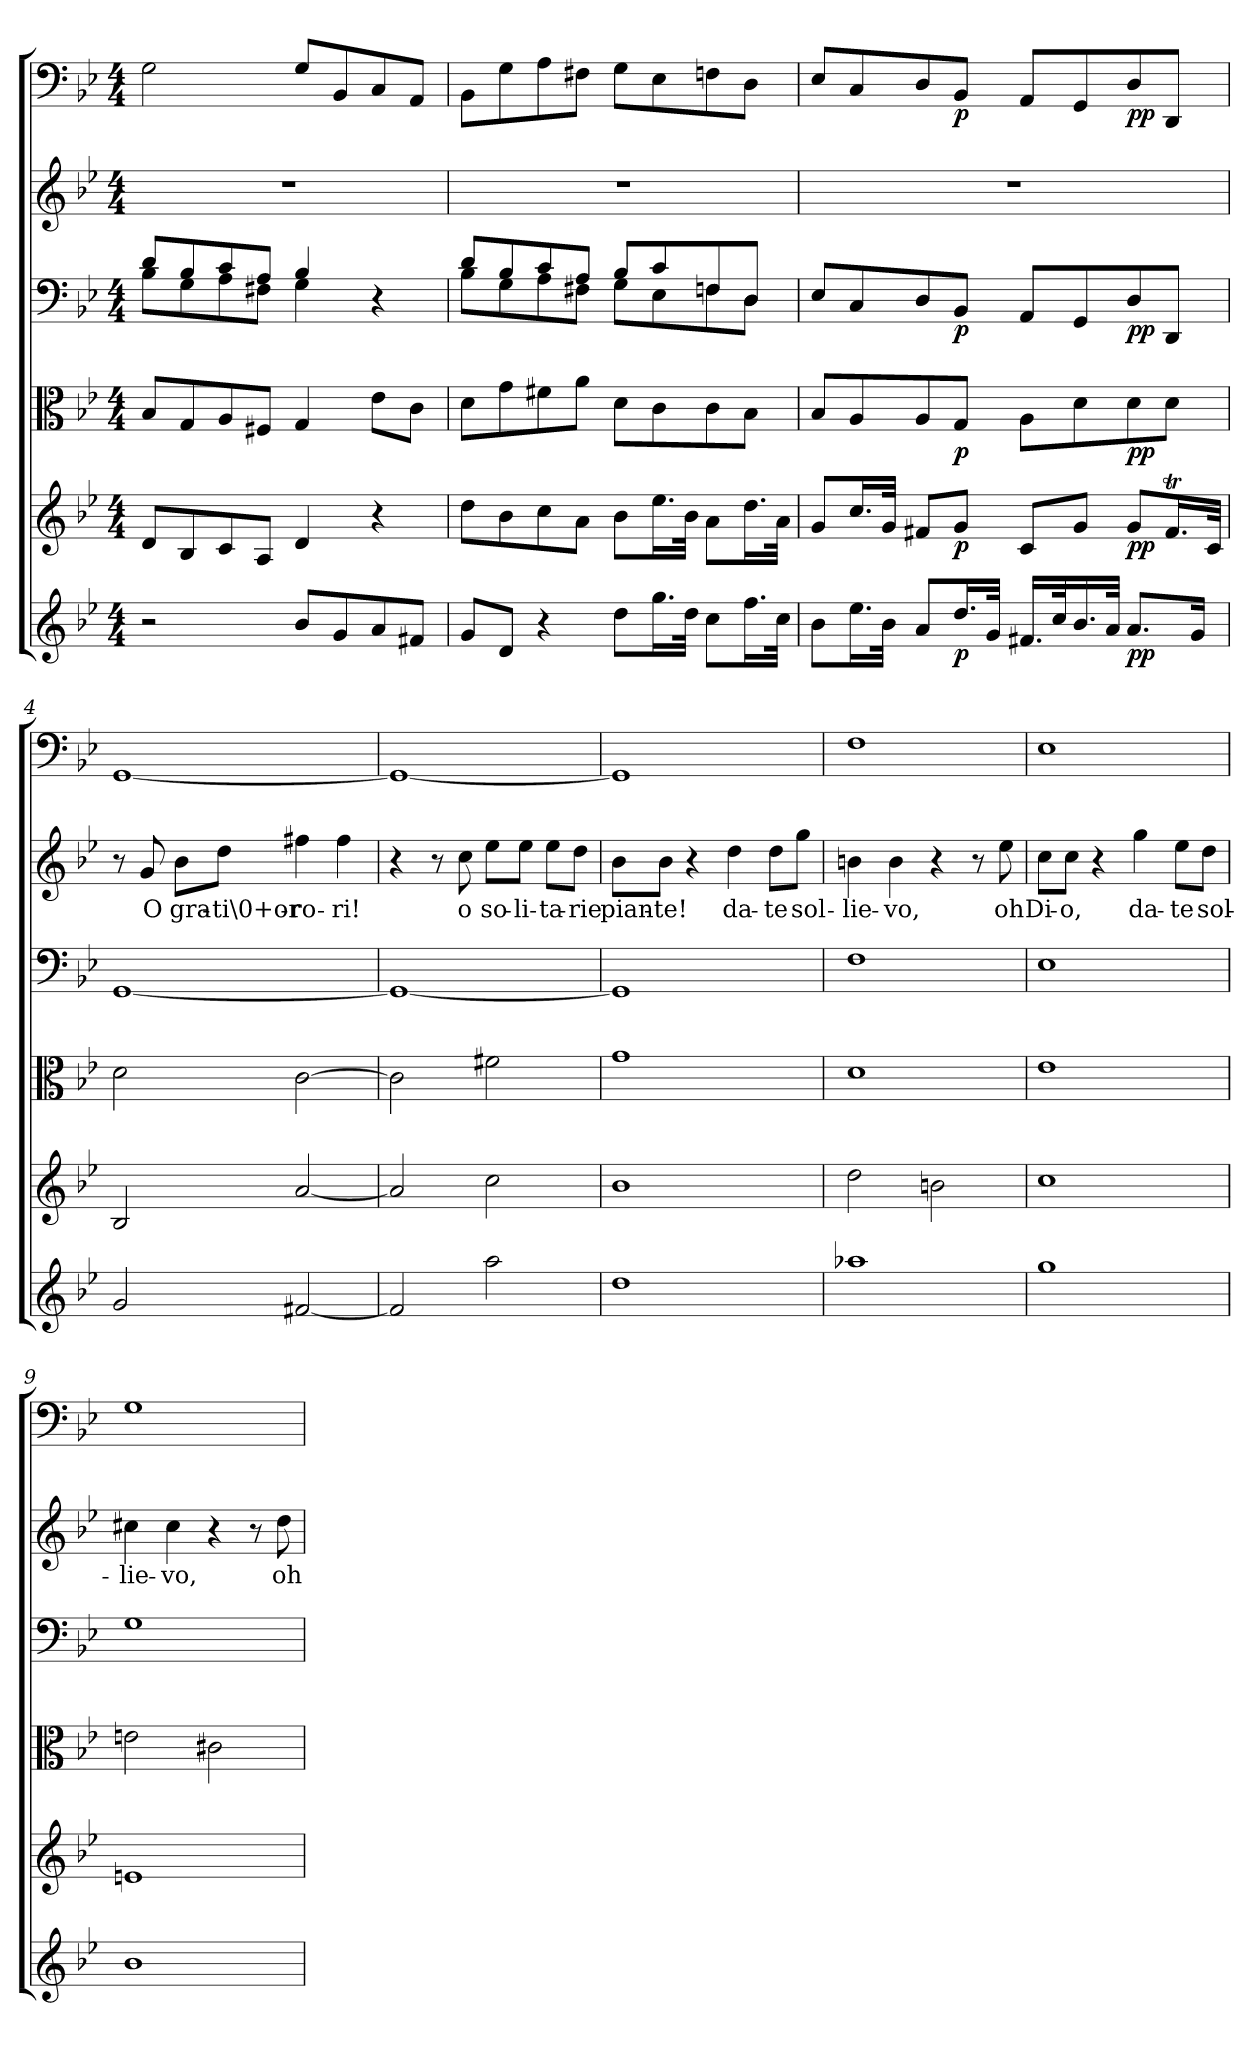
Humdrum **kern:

**kern	**dynam	**kern	**dynam	**kern	**dynam	**kern	**dynam	**kern	**text	**kern	**dynam
*part6	*part6	*part5	*part5	*part4	*part4	*part3	*part3	*part2	*part2	*part1	*part1
*staff6	*staff6	*staff5	*staff5	*staff4	*staff4	*staff3	*staff3	*staff2	*staff2	*staff1	*staff1
*clefG2	*	*clefG2	*	*clefC3	*	*clefF4	*	*clefG2	*	*clefF4	*
*k[b-e-]	*	*k[b-e-]	*	*k[b-e-]	*	*k[b-e-]	*	*k[b-e-]	*	*k[b-e-]	*
*g:	*	*g:	*	*g:	*	*g:	*	*g:	*	*g:	*
*M4/4	*	*M4/4	*	*M4/4	*	*M4/4	*	*M4/4	*	*M4/4	*
=1	=1	=1	=1	=1	=1	=1	=1	=1	=1	=1	=1
*	*	*	*	*	*	*^	*	*	*	*	*
2r	.	8d/L	.	8B-/L	.	8d/L	8B-\L	.	1r	.	2G\	.
.	.	8B-/	.	8G/	.	8B-/	8G\	.	.	.	.	.
.	.	8c/	.	8A/	.	8c/	8A\	.	.	.	.	.
.	.	8A/J	.	8F#X/J	.	8A/J	8F#X\J	.	.	.	.	.
8b-/L	.	4d/	.	4G/	.	4B-/	4G\	.	.	.	8G/L	.
8g/	.	.	.	.	.	.	.	.	.	.	8BB-/	.
8a/	.	4r	.	8e-\L	.	4ryy	4r	.	.	.	8C/	.
8f#X/J	.	.	.	8c\J	.	.	.	.	.	.	8AA/J	.
=2	=2	=2	=2	=2	=2	=2	=2	=2	=2	=2	=2	=2
8g/L	.	8dd\L	.	8d\L	.	8d/L	8B-\L	.	1r	.	8BB-\L	.
8d/J	.	8b-\	.	8g\	.	8B-/	8G\	.	.	.	8G\	.
4r	.	8cc\	.	8f#X\	.	8c/	8A\	.	.	.	8A\	.
.	.	8a\J	.	8a\J	.	8A/J	8F#X\J	.	.	.	8F#X\J	.
8dd\L	.	8b-\L	.	8d\L	.	8B-/L	8G\L	.	.	.	8G\L	.
16.gg\L	.	16.ee-\L	.	8c\	.	8c/	8E-\	.	.	.	8E-\	.
32dd\JJk	.	32b-\JJk	.	.	.	.	.	.	.	.	.	.
8cc\L	.	8a\L	.	8c\	.	8Fn/	8F\	.	.	.	8Fn\	.
16.ff\L	.	16.dd\L	.	8B-\J	.	8D/J	8D\J	.	.	.	8D\J	.
32cc\JJk	.	32a\JJk	.	.	.	.	.	.	.	.	.	.
*	*	*	*	*	*	*v	*v	*	*	*	*	*
=3	=3	=3	=3	=3	=3	=3	=3	=3	=3	=3	=3
8b-\L	.	8g/L	.	8B-/L	.	8E-/L	.	1r	.	8E-/L	.
16.ee-\L	.	16.cc/L	.	8A/	.	8C/	.	.	.	8C/	.
32b-\JJk	.	32g/JJk	.	.	.	.	.	.	.	.	.
8a/L	.	8f#X/L	.	8A/	.	8D/	.	.	.	8D/	.
16.dd/L	p	8g/J	p	8G/J	p	8BB-/J	p	.	.	8BB-/J	p
32g/JJk	.	.	.	.	.	.	.	.	.	.	.
16.f#X/LL	.	8c/L	.	8A\L	.	8AA/L	.	.	.	8AA/L	.
32cc/K	.	.	.	.	.	.	.	.	.	.	.
16.b-/	.	8g/J	.	8d\	.	8GG/	.	.	.	8GG/	.
32a/JJk	.	.	.	.	.	.	.	.	.	.	.
8.a/L	pp	8g/L	pp	8d\	pp	8D/	pp	.	.	8D/	pp
.	.	16.f#t/L	.	8d\J	.	8DD/J	.	.	.	8DD/J	.
16g/Jk	.	.	.	.	.	.	.	.	.	.	.
.	.	32c/JJk	.	.	.	.	.	.	.	.	.
=4	=4	=4	=4	=4	=4	=4	=4	=4	=4	=4	=4
2g/	.	2B-/	.	2d\	.	[1GG/	.	8r	.	[1GG/	.
.	.	.	.	.	.	.	.	8g/	O	.	.
.	.	.	.	.	.	.	.	8b-\L	gra-	.	.
.	.	.	.	.	.	.	.	8dd\J	-ti\0+or-	.	.
[2f#X/	.	[2a/	.	[2c\	.	.	.	4ff#X\	-ro-	.	.
.	.	.	.	.	.	.	.	4ff#\	-ri!	.	.
=5	=5	=5	=5	=5	=5	=5	=5	=5	=5	=5	=5
2f#/]	.	2a/]	.	2c\]	.	1GG/_	.	4r	.	1GG/_	.
.	.	.	.	.	.	.	.	8r	.	.	.
.	.	.	.	.	.	.	.	8cc\	o	.	.
2aa\	.	2cc\	.	2f#X\	.	.	.	8ee-\L	so-	.	.
.	.	.	.	.	.	.	.	8ee-\J	-li-	.	.
.	.	.	.	.	.	.	.	8ee-\L	-ta-	.	.
.	.	.	.	.	.	.	.	8dd\J	-rie	.	.
=6	=6	=6	=6	=6	=6	=6	=6	=6	=6	=6	=6
1dd\	.	1b-\	.	1g\	.	1GG/]	.	8b-\L	pian-	1GG/]	.
.	.	.	.	.	.	.	.	8b-\J	-te!	.	.
.	.	.	.	.	.	.	.	4r	.	.	.
.	.	.	.	.	.	.	.	4dd\	da-	.	.
.	.	.	.	.	.	.	.	8dd\L	-te	.	.
.	.	.	.	.	.	.	.	8gg\J	sol-	.	.
=7	=7	=7	=7	=7	=7	=7	=7	=7	=7	=7	=7
1aa-X\	.	2dd\	.	1d\	.	1F\	.	4bn\	-lie-	1F\	.
.	.	.	.	.	.	.	.	4b\	-vo,	.	.
.	.	2bn\	.	.	.	.	.	4r	.	.	.
.	.	.	.	.	.	.	.	8r	.	.	.
.	.	.	.	.	.	.	.	8ee-\	oh	.	.
=8	=8	=8	=8	=8	=8	=8	=8	=8	=8	=8	=8
1gg\	.	1cc\	.	1e-\	.	1E-\	.	8cc\L	Di-	1E-\	.
.	.	.	.	.	.	.	.	8cc\J	-o,	.	.
.	.	.	.	.	.	.	.	4r	.	.	.
.	.	.	.	.	.	.	.	4gg\	da-	.	.
.	.	.	.	.	.	.	.	8ee-\L	-te	.	.
.	.	.	.	.	.	.	.	8dd\J	sol-	.	.
=9	=9	=9	=9	=9	=9	=9	=9	=9	=9	=9	=9
1b-\	.	1en/	.	2en\	.	1G\	.	4cc#X\	-lie-	1G\	.
.	.	.	.	.	.	.	.	4cc#\	-vo,	.	.
.	.	.	.	2c#X\	.	.	.	4r	.	.	.
.	.	.	.	.	.	.	.	8r	.	.	.
.	.	.	.	.	.	.	.	8dd\	oh	.	.
=	=	=	=	=	=	=	=	=	=	=	=
*-	*-	*-	*-	*-	*-	*-	*-	*-	*-	*-	*-
